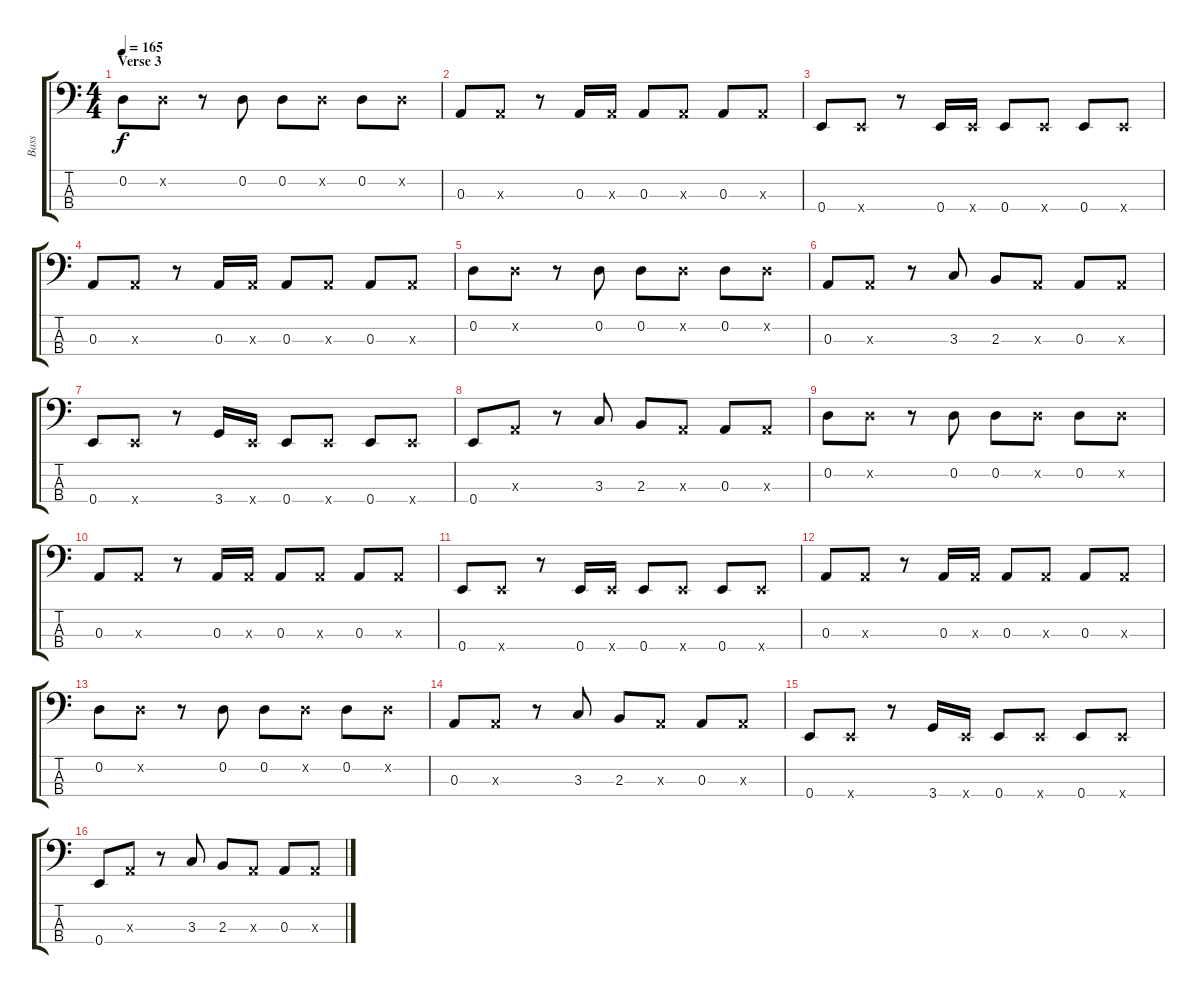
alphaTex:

\track ("Bass" "Bass") {instrument electricbassfinger}
\staff {score tabs}
\tuning (G2 D2 A1 E1) {hide}
\ts (4 4)
\section ("" "Verse 3")
\tempo 165
\clef f4
\ks c
0.2.8{dy f} 0.2{x}.8 r.8 0.2.8 0.2.8 0.2{x}.8 0.2.8 0.2{x}.8 |
0.3.8 0.3{x}.8 r.8 0.3.16 0.3{x}.16 0.3.8 0.3{x}.8 0.3.8 0.3{x}.8 |
0.4.8 0.4{x}.8 r.8 0.4.16 0.4{x}.16 0.4.8 0.4{x}.8 0.4.8 0.4{x}.8 |
0.3.8 0.3{x}.8 r.8 0.3.16 0.3{x}.16 0.3.8 0.3{x}.8 0.3.8 0.3{x}.8 |
0.2.8 0.2{x}.8 r.8 0.2.8 0.2.8 0.2{x}.8 0.2.8 0.2{x}.8 |
0.3.8 0.3{x}.8 r.8 3.3.8 2.3.8 0.3{x}.8 0.3.8 0.3{x}.8 |
0.4.8 0.4{x}.8 r.8 3.4.16 0.4{x}.16 0.4.8 0.4{x}.8 0.4.8 0.4{x}.8 |
0.4.8 0.3{x}.8 r.8 3.3.8 2.3.8 0.3{x}.8 0.3.8 0.3{x}.8 |
0.2.8 0.2{x}.8 r.8 0.2.8 0.2.8 0.2{x}.8 0.2.8 0.2{x}.8 |
0.3.8 0.3{x}.8 r.8 0.3.16 0.3{x}.16 0.3.8 0.3{x}.8 0.3.8 0.3{x}.8 |
0.4.8 0.4{x}.8 r.8 0.4.16 0.4{x}.16 0.4.8 0.4{x}.8 0.4.8 0.4{x}.8 |
0.3.8 0.3{x}.8 r.8 0.3.16 0.3{x}.16 0.3.8 0.3{x}.8 0.3.8 0.3{x}.8 |
0.2.8 0.2{x}.8 r.8 0.2.8 0.2.8 0.2{x}.8 0.2.8 0.2{x}.8 |
0.3.8 0.3{x}.8 r.8 3.3.8 2.3.8 0.3{x}.8 0.3.8 0.3{x}.8 |
0.4.8 0.4{x}.8 r.8 3.4.16 0.4{x}.16 0.4.8 0.4{x}.8 0.4.8 0.4{x}.8 |
0.4.8 0.3{x}.8 r.8 3.3.8 2.3.8 0.3{x}.8 0.3.8 0.3{x}.8
